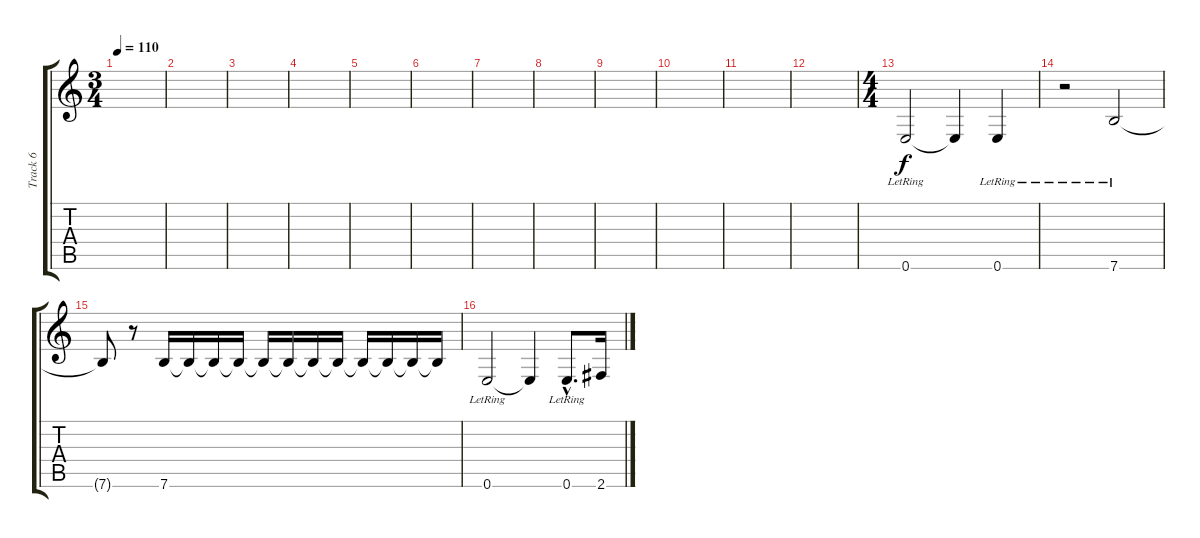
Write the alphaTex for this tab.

\track ("Track 6" "Track 6") {instrument contrabass}
\staff {score tabs}
\tuning (E4 B3 G3 D3 A2 E2) {hide}
\ts (3 4)
\tempo 110
\clef g2
\ks c
|
|
|
|
|
|
|
|
|
|
|
|
\ts (4 4)
0.6{lr}.2 0.6{t}.4 0.6{lr}.4 |
r.2 7.6{lr}.2 |
7.6{t}.8 r.8 7.6.16 7.6{t}.16 7.6{t}.16 7.6{t}.16 7.6{t}.16 7.6{t}.16 7.6{t}.16 7.6{t}.16 7.6{t}.16 7.6{t}.16 7.6{t}.16 7.6{t}.16 |
0.6{lr}.2 0.6{t}.4 0.6{hac lr}.8{d} 2.6.16
